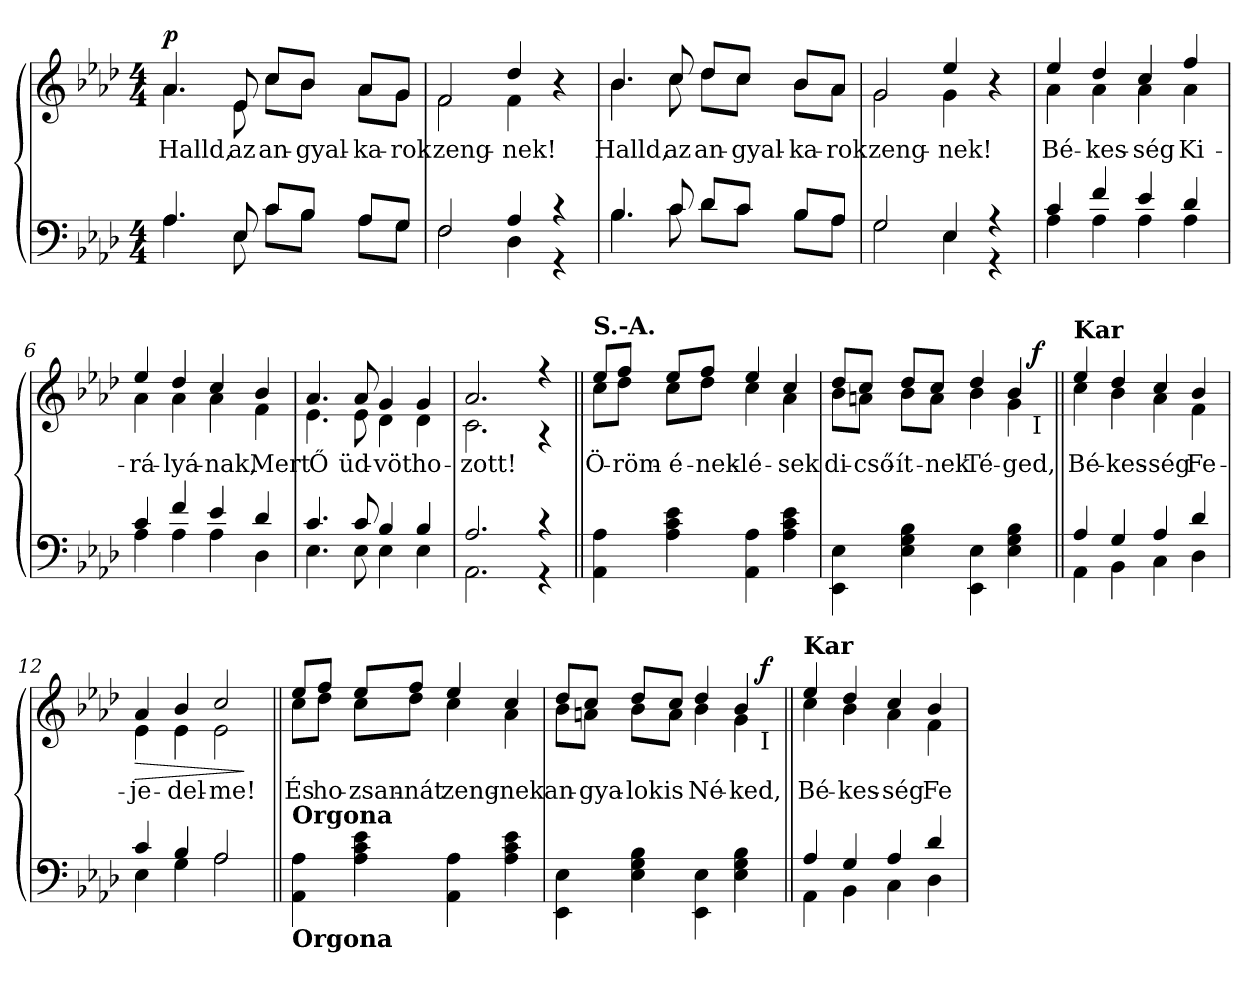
**kern	**kern	**text	**dynam
*part2	*part1	*part1	*part1
*staff2	*staff1	*staff1	*staff1
*clefF4	*clefG2	*	*
*k[b-e-a-d-]	*k[b-e-a-d-]	*	*
*A-:	*A-:	*	*
*M4/4	*M4/4	*	*
=1	=1	=1	=1
*^	*	*	*
!	!	!LO:TX:a:B:t=Gaudioso	!	!
!	!	!	!LO:LY:b	!LO:DY:b
*	*	*^	*	*
4.A-/	4.A-\	4.a-/	4.a-\	Halld,	p
!	!	!	!	!LO:LY:b	!
8E-/	8E-\	8e-/	8e-\	az	.
!	!	!	!	!LO:LY:b	!
8c/L	8c\L	8cc/L	8cc\L	an-	.
!	!	!	!	!LO:LY:b	!
8B-/J	8B-\J	8b-/J	8b-\J	-gyal-	.
!	!	!	!	!LO:LY:b	!
8A-/L	8A-\L	8a-/L	8a-\L	-ka-	.
!	!	!	!	!LO:LY:b	!
8G/J	8G\J	8g/J	8g\J	-rok	.
=2	=2	=2	=2	=2	=2
!	!	!	!	!LO:LY:b	!
2F/	2F\	2f/	2f\	zeng-	.
!	!	!	!	!LO:LY:b	!
4A-/	4D-\	4dd-/	4f\	-nek!	.
4r	4r	4r	4ryy	.	.
=3	=3	=3	=3	=3	=3
!	!	!	!	!LO:LY:b	!
4.B-/	4.B-\	4.b-/	4.b-\	Halld,	.
!	!	!	!	!LO:LY:b	!
8c/	8c\	8cc/	8cc\	az	.
!	!	!	!	!LO:LY:b	!
8d-/L	8d-\L	8dd-/L	8dd-\L	an-	.
!	!	!	!	!LO:LY:b	!
8c/J	8c\J	8cc/J	8cc\J	-gyal-	.
!	!	!	!	!LO:LY:b	!
8B-/L	8B-\L	8b-/L	8b-\L	-ka-	.
!	!	!	!	!LO:LY:b	!
8A-/J	8A-\J	8a-/J	8a-\J	-rok	.
!!LO:LB:g=z	!!
=4	=4	=4	=4	=4	=4
!	!	!	!	!LO:LY:b	!
2G/	2G\	2g/	2g\	zeng-	.
!	!	!	!	!LO:LY:b	!
4E-/	4E-\	4ee-/	4g\	-nek!	.
4r	4r	4r	4ryy	.	.
=5	=5	=5	=5	=5	=5
!	!	!	!	!LO:LY:b	!
4c/	4A-\	4ee-/	4a-\	Bé-	.
!	!	!	!	!LO:LY:b	!
4f/	4A-\	4dd-/	4a-\	-kes-	.
!	!	!	!	!LO:LY:b	!
4e-/	4A-\	4cc/	4a-\	-ség	.
!	!	!	!	!LO:LY:b	!
4d-/	4A-\	4ff/	4a-\	Ki-	.
=6	=6	=6	=6	=6	=6
!	!	!	!	!LO:LY:b	!
4c/	4A-\	4ee-/	4a-\	-rá-	.
!	!	!	!	!LO:LY:b	!
4f/	4A-\	4dd-/	4a-\	-lyá-	.
!	!	!	!	!LO:LY:b	!
4e-/	4A-\	4cc/	4a-\	-nak,	.
!	!	!	!	!LO:LY:b	!
4d-/	4D-\	4b-/	4f\	Mert	.
=7	=7	=7	=7	=7	=7
!	!	!	!	!LO:LY:b	!
4.c/	4.E-\	4.a-/	4.e-\	Ő	.
!	!	!	!	!LO:LY:b	!
8c/	8E-\	8a-/	8e-\	üd-	.
!	!	!	!	!LO:LY:b	!
4B-/	4E-\	4g/	4d-\	-vöt	.
!	!	!	!	!LO:LY:b	!
4B-/	4E-\	4g/	4d-\	ho-	.
=8	=8	=8	=8	=8	=8
!	!	!	!	!LO:LY:b	!
2.A-/	2.AA-\	2.a-/	2.c\	-zott!	.
4r	4r	4r	4r	.	.
*v	*v	*	*	*	*
!!LO:LB:g=z	!!
=9||	=9||	=9||	=9||	=9||
*^	*	*	*	*
!	!	!LO:TX:a:B:t=S.-A.	!	!	!
!LO:TX:a:B:t=Orgona	!	!	!	!	!
!LO:TX:b:B:t=S.-A.	!	!	!	!	!
!LO:TX:b:B:t=S.-A.	!	!	!	!	!
!	!	!	!	!LO:LY:b	!
*v	*v	*	*	*	*
4AA-\ 4A-\	8ee-/L	8cc\L	Ö-	.
!	!	!	!LO:LY:b	!
.	8ff/J	8dd-\J	-röm-	.
!	!	!	!LO:LY:b	!
4A-\ 4c\ 4e-\	8ee-/L	8cc\L	-é-	.
!	!	!	!LO:LY:b	!
.	8ff/J	8dd-\J	-nek-	.
!	!	!	!LO:LY:b	!
4AA-\ 4A-\	4ee-/	4cc\	-lé-	.
!	!	!	!LO:LY:b	!
4A-\ 4c\ 4e-\	4cc/	4a-\	-sek	.
*	*v	*v	*	*
=10	=10	=10	=10
*	*^	*	*
!	!	!	!LO:LY:b	!
*	*	*^	*	*
4EE-\ 4E-\	8dd-/L	8b-\L	2..ryy	di-	.
!	!	!	!	!LO:LY:b	!
.	8cc/J	8an\J	.	-cső-	.
!	!	!	!	!LO:LY:b	!
4E-\ 4G\ 4B-\	8dd-/L	8b-\L	.	-ít-	.
!	!	!	!	!LO:LY:b	!
.	8cc/J	8a\J	.	-nek	.
!	!	!	!	!LO:LY:b	!
4EE-\ 4E-\	4dd-/	4b-\	.	Té-	.
!	!	!	!	!LO:LY:b	!
4E-\ 4G\ 4B-\	4b-/	4g\	.	-ged,	.
!	!	!	!LO:TX:b:t=I	!	!
!	!	!	!	!	!LO:DY:a
.	.	.	8ryy	.	f
*	*v	*v	*v	*	*
=11||	=11||	=11||	=11||
*^	*	*	*
*	*	*^	*	*
*	*	*	*^	*	*
!	!	!LO:TX:a:B:t=Kar	!	!	!	!
!	!	!	!	!	!LO:LY:b	!
*	*	*	*v	*v	*	*
4A-/	4AA-\	4ee-/	4cc\	Bé-	.
!	!	!	!	!LO:LY:b	!
4G/	4BB-\	4dd-/	4b-\	-kes-	.
!	!	!	!	!LO:LY:b	!
4A-/	4C\	4cc/	4a-\	-ség	.
!	!	!	!	!LO:LY:b	!
4d-/	4D-\	4b-/	4f\	Fe-	.
=12	=12	=12	=12	=12	=12
!	!	!	!	!LO:LY:b	!LO:HP:b
4c/	4E-\	4a-/	4e-\	-je-	>
!	!	!	!	!LO:LY:b	!
4B-/	4G\	4b-/	4e-\	-del-	.
!	!	!	!	!LO:LY:b	!
2A-/	2A-\	2cc/	2e-\	-me!	.
*v	*v	*	*	*	*
*	*v	*v	*	*
.	.	.	]
!!LO:LB:g=z
=13||	=13||	=13||	=13||
!LO:TX:a:B:t=Orgona	!	!	!
!LO:TX:b:B:t=Orgona	!	!	!
!	!	!LO:LY:b	!
*	*^	*	*
4AA-\ 4A-\	8ee-/L	8cc\L	És	.
!	!	!	!LO:LY:b	!
.	8ff/J	8dd-\J	ho-	.
!	!	!	!LO:LY:b	!
4A-\ 4c\ 4e-\	8ee-/L	8cc\L	-zsan-	.
!	!	!	!LO:LY:b	!
.	8ff/J	8dd-\J	-nát	.
!	!	!	!LO:LY:b	!
4AA-\ 4A-\	4ee-/	4cc\	zeng-	.
!	!	!	!LO:LY:b	!
4A-\ 4c\ 4e-\	4cc/	4a-\	-nek	.
*	*v	*v	*	*
=14	=14	=14	=14
*	*^	*	*
!	!	!	!LO:LY:b	!
*	*	*^	*	*
4EE-\ 4E-\	8dd-/L	8b-\L	2..ryy	an-	.
!	!	!	!	!LO:LY:b	!
.	8cc/J	8an\J	.	-gya-	.
!	!	!	!	!LO:LY:b	!
4E-\ 4G\ 4B-\	8dd-/L	8b-\L	.	-lok	.
!	!	!	!	!LO:LY:b	!
.	8cc/J	8a\J	.	is	.
!	!	!	!	!LO:LY:b	!
4EE-\ 4E-\	4dd-/	4b-\	.	Né-	.
!	!	!	!	!LO:LY:b	!
4E-\ 4G\ 4B-\	4b-/	4g\	.	-ked,	.
!	!	!	!LO:TX:b:t=I	!	!
!	!	!	!	!	!LO:DY:a
.	.	.	8ryy	.	f
*	*v	*v	*v	*	*
=15||	=15||	=15||	=15||
*^	*	*	*
*	*	*^	*	*
*	*	*	*^	*	*
!	!	!LO:TX:a:B:t=Kar	!	!	!	!
!	!	!	!	!	!LO:LY:b	!
*	*	*	*v	*v	*	*
4A-/	4AA-\	4ee-/	4cc\	Bé-	.
!	!	!	!	!LO:LY:b	!
4G/	4BB-\	4dd-/	4b-\	-kes-	.
!	!	!	!	!LO:LY:b	!
4A-/	4C\	4cc/	4a-\	-ség	.
!	!	!	!	!LO:LY:b	!
4d-/	4D-\	4b-/	4f\	Fe-	.
*v	*v	*	*	*	*
*	*v	*v	*	*
=	=	=	=
*-	*-	*-	*-
